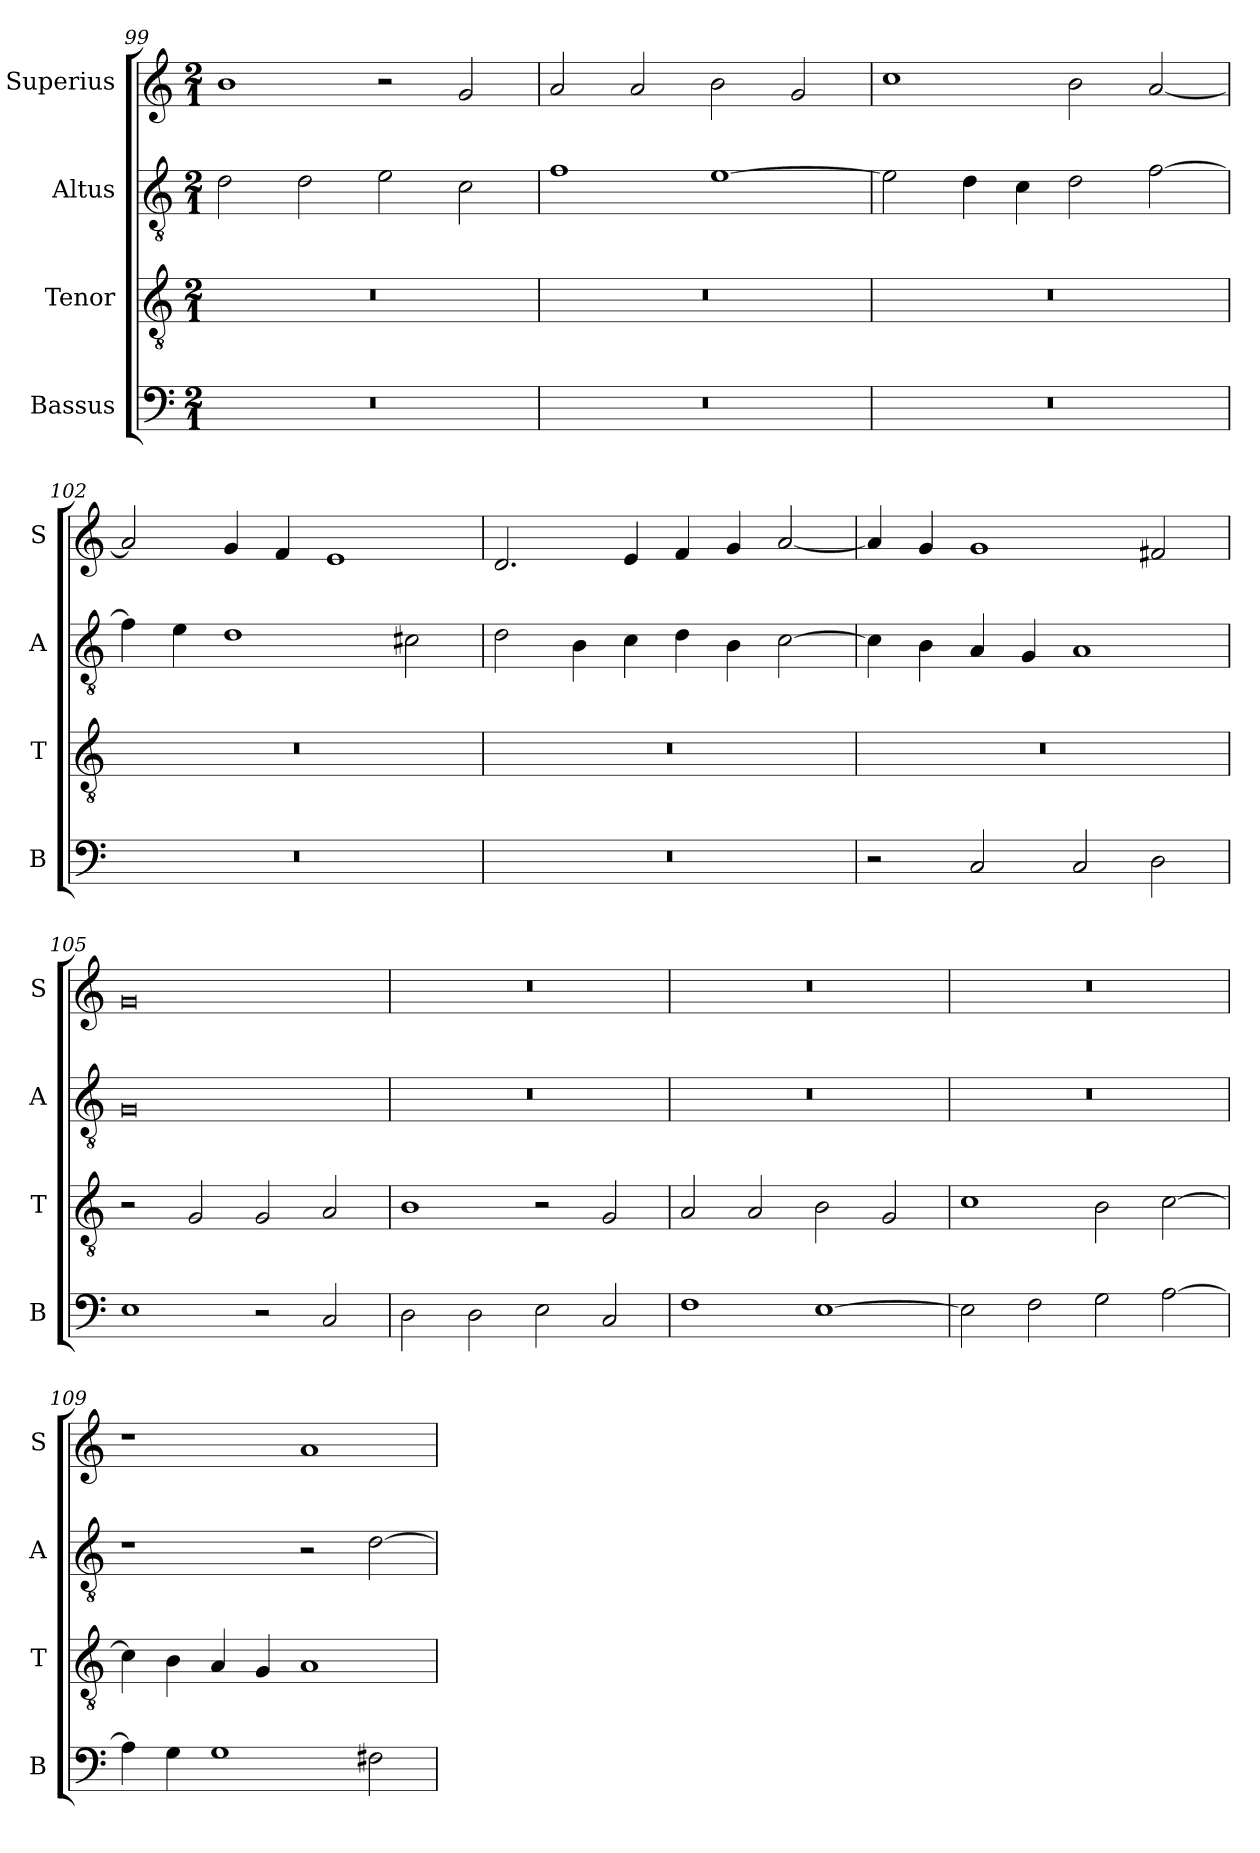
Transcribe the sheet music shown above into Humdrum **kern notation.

**kern	**kern	**kern	**kern
*part4	*part3	*part2	*part1
*staff4	*staff3	*staff2	*staff1
*I"Bassus	*I"Tenor	*I"Altus	*I"Superius
*I'B	*I'T	*I'A	*I'S
*clefF4	*clefGv2	*clefGv2	*clefG2
*k[]	*k[]	*k[]	*k[]
*C:	*C:	*C:	*C:
*M2/1	*M2/1	*M2/1	*M2/1
=99	=99	=99	=99
0r	0r	2d	1b
.	.	2d	.
.	.	2e	2r
.	.	2c	2g
=100	=100	=100	=100
0r	0r	1f	2a
.	.	.	2a
.	.	[1e	2b
.	.	.	2g
=101	=101	=101	=101
0r	0r	2e]	1cc
.	.	4d	.
.	.	4c	.
.	.	2d	2b
.	.	[2f	[2a
=102	=102	=102	=102
0r	0r	4f]	2a]
.	.	4e	.
.	.	1d	4g
.	.	.	4f
.	.	.	1e
.	.	2c#X	.
=103	=103	=103	=103
0r	0r	2d	2.d
.	.	4B	.
.	.	4c	4e
.	.	4d	4f
.	.	4B	4g
.	.	[2c	[2a
=104	=104	=104	=104
2r	0r	4c]	4a]
.	.	4B	4g
2C	.	4A	1g
.	.	4G	.
2C	.	1A	.
2D	.	.	2f#X
=105	=105	=105	=105
1E	2r	0G	0g
.	2G	.	.
2r	2G	.	.
2C	2A	.	.
=106	=106	=106	=106
2D	1B	0r	0r
2D	.	.	.
2E	2r	.	.
2C	2G	.	.
=107	=107	=107	=107
1F	2A	0r	0r
.	2A	.	.
[1E	2B	.	.
.	2G	.	.
=108	=108	=108	=108
2E]	1c	0r	0r
2F	.	.	.
2G	2B	.	.
[2A	[2c	.	.
=109	=109	=109	=109
4A]	4c]	1r	1r
4G	4B	.	.
1G	4A	.	.
.	4G	.	.
.	1A	2r	1a
2F#X	.	[2d	.
=	=	=	=
*-	*-	*-	*-
